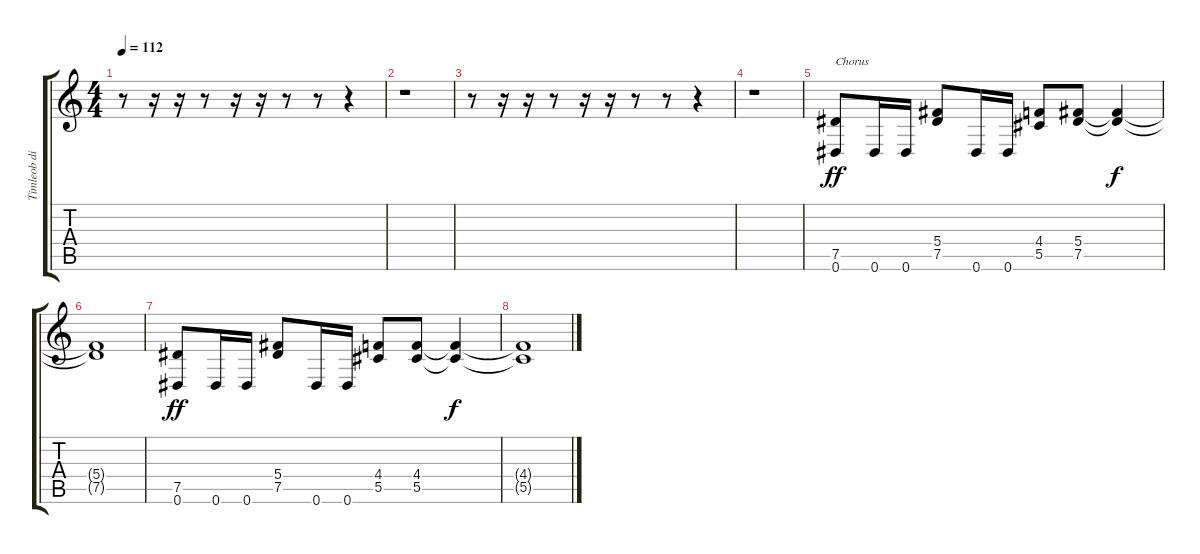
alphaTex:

\track ("Timleob distortion" "Timleob di") {instrument distortionguitar}
\staff {score tabs}
\tuning (Eb4 Bb3 Gb3 Db3 Ab2 Eb2) {hide}
\ts (4 4)
\tempo 112
\clef g2
\ks c
r.8{dy f} r.16 r.16 r.8 r.16 r.16 r.8 r.8 r.4 |
r.1 |
r.8 r.16 r.16 r.8 r.16 r.16 r.8 r.8 r.4 |
r.1 |
(7.5 0.6).8{txt "Chorus" dy ff volume 8} 0.6.16 0.6.16 (5.4 7.5).8 0.6.16 0.6.16 (4.4 5.5).8 (5.4 7.5).8 (5.4{t} 7.5{t}).4{dy f} |
(5.4{t} 7.5{t}).1 |
(7.5 0.6).8{dy ff volume 0} 0.6.16 0.6.16 (5.4 7.5).8 0.6.16 0.6.16 (4.4 5.5).8 (4.4 5.5).8 (4.4{t} 5.5{t}).4{dy f} |
(4.4{t} 5.5{t}).1
